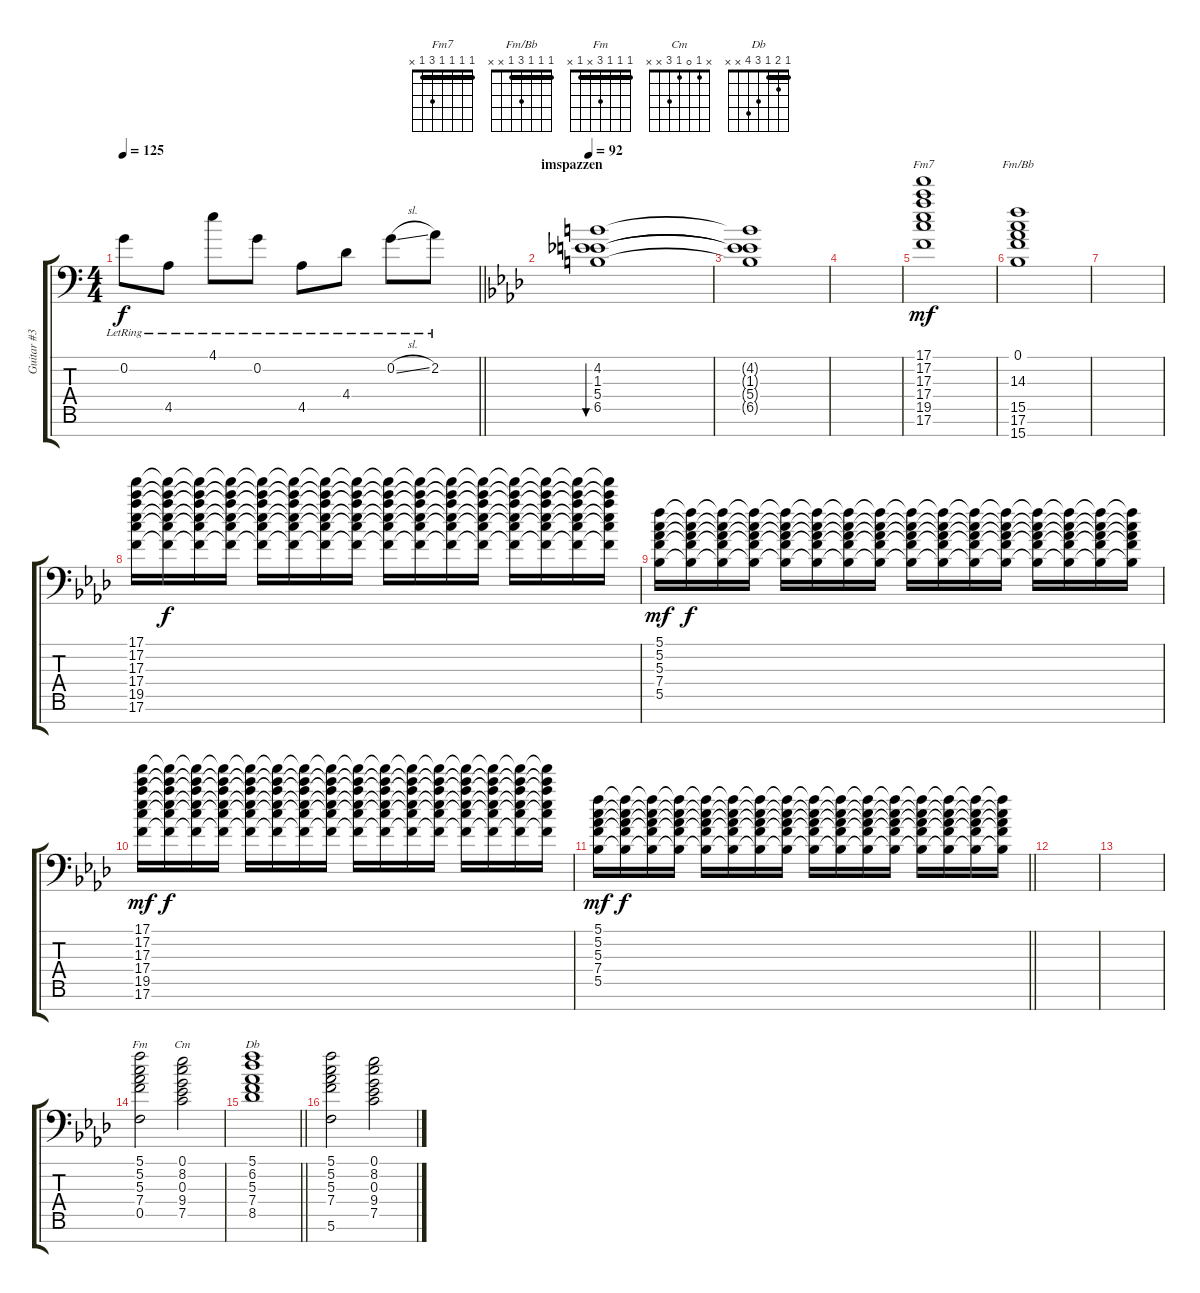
\track ("Guitar #3" "Guitar #3") {instrument distortionguitar}
\staff {score tabs}
\tuning (C4 G3 Eb3 Bb2 F2 C2 G1) {hide}
\chord ("Fm7" 1 1 1 1 3 1 x) {barre 1}
\chord ("Fm/Bb" 1 1 1 3 1 x x) {barre 1}
\chord ("Fm" 1 1 1 3 x 1 x) {barre 1}
\chord ("Cm" x 1 0 1 3 x x)
\chord ("Db" 1 2 1 3 4 x x) {barre 1}
\ts (4 4)
\tempo 125
\clef f4
\barLineRight lightlight
\ks c
0.2{lr}.8{dy f} 4.5{lr}.8 4.1{lr}.8 0.2{lr}.8 4.5{lr}.8 4.4{lr}.8 0.2{sl lr}.8 2.2{lr}.8 |
\section ("" "imspazzen")
\tempo 92
\ks ab
(4.2 1.3 5.4 6.5).1{bu 240 volume 0} |
\ks fminor
(4.2{t} 1.3{t} 5.4{t} 6.5{t}).1 |
|
(17.1 17.2 17.3 17.4 19.5 17.6).1{ch "Fm7" dy mf} |
(0.1 14.3 15.5 17.6 15.7).1{ch "Fm/Bb"} |
|
(17.1 17.2 17.3 17.4 19.5 17.6).16{balance 0} (17.1{t} 17.2{t} 17.3{t} 17.4{t} 19.5{t} 17.6{t}).16{dy f} (17.1{t} 17.2{t} 17.3{t} 17.4{t} 19.5{t} 17.6{t}).16 (17.1{t} 17.2{t} 17.3{t} 17.4{t} 19.5{t} 17.6{t}).16 (17.1{t} 17.2{t} 17.3{t} 17.4{t} 19.5{t} 17.6{t}).16{balance 16} (17.1{t} 17.2{t} 17.3{t} 17.4{t} 19.5{t} 17.6{t}).16 (17.1{t} 17.2{t} 17.3{t} 17.4{t} 19.5{t} 17.6{t}).16 (17.1{t} 17.2{t} 17.3{t} 17.4{t} 19.5{t} 17.6{t}).16 (17.1{t} 17.2{t} 17.3{t} 17.4{t} 19.5{t} 17.6{t}).16{balance 0} (17.1{t} 17.2{t} 17.3{t} 17.4{t} 19.5{t} 17.6{t}).16 (17.1{t} 17.2{t} 17.3{t} 17.4{t} 19.5{t} 17.6{t}).16 (17.1{t} 17.2{t} 17.3{t} 17.4{t} 19.5{t} 17.6{t}).16 (17.1{t} 17.2{t} 17.3{t} 17.4{t} 19.5{t} 17.6{t}).16{balance 16} (17.1{t} 17.2{t} 17.3{t} 17.4{t} 19.5{t} 17.6{t}).16 (17.1{t} 17.2{t} 17.3{t} 17.4{t} 19.5{t} 17.6{t}).16 (17.1{t} 17.2{t} 17.3{t} 17.4{t} 19.5{t} 17.6{t}).16 |
(5.1 5.2 5.3 7.4 5.5).16{dy mf balance 16} (5.1{t} 5.2{t} 5.3{t} 7.4{t} 5.5{t}).16{dy f} (5.1{t} 5.2{t} 5.3{t} 7.4{t} 5.5{t}).16 (5.1{t} 5.2{t} 5.3{t} 7.4{t} 5.5{t}).16 (5.1{t} 5.2{t} 5.3{t} 7.4{t} 5.5{t}).16{balance 0} (5.1{t} 5.2{t} 5.3{t} 7.4{t} 5.5{t}).16 (5.1{t} 5.2{t} 5.3{t} 7.4{t} 5.5{t}).16 (5.1{t} 5.2{t} 5.3{t} 7.4{t} 5.5{t}).16 (5.1{t} 5.2{t} 5.3{t} 7.4{t} 5.5{t}).16{balance 16} (5.1{t} 5.2{t} 5.3{t} 7.4{t} 5.5{t}).16 (5.1{t} 5.2{t} 5.3{t} 7.4{t} 5.5{t}).16 (5.1{t} 5.2{t} 5.3{t} 7.4{t} 5.5{t}).16 (5.1{t} 5.2{t} 5.3{t} 7.4{t} 5.5{t}).16{balance 0} (5.1{t} 5.2{t} 5.3{t} 7.4{t} 5.5{t}).16 (5.1{t} 5.2{t} 5.3{t} 7.4{t} 5.5{t}).16 (5.1{t} 5.2{t} 5.3{t} 7.4{t} 5.5{t}).16 |
(17.1 17.2 17.3 17.4 19.5 17.6).16{dy mf balance 0} (17.1{t} 17.2{t} 17.3{t} 17.4{t} 19.5{t} 17.6{t}).16{dy f} (17.1{t} 17.2{t} 17.3{t} 17.4{t} 19.5{t} 17.6{t}).16 (17.1{t} 17.2{t} 17.3{t} 17.4{t} 19.5{t} 17.6{t}).16 (17.1{t} 17.2{t} 17.3{t} 17.4{t} 19.5{t} 17.6{t}).16{balance 16} (17.1{t} 17.2{t} 17.3{t} 17.4{t} 19.5{t} 17.6{t}).16 (17.1{t} 17.2{t} 17.3{t} 17.4{t} 19.5{t} 17.6{t}).16 (17.1{t} 17.2{t} 17.3{t} 17.4{t} 19.5{t} 17.6{t}).16 (17.1{t} 17.2{t} 17.3{t} 17.4{t} 19.5{t} 17.6{t}).16{balance 0} (17.1{t} 17.2{t} 17.3{t} 17.4{t} 19.5{t} 17.6{t}).16 (17.1{t} 17.2{t} 17.3{t} 17.4{t} 19.5{t} 17.6{t}).16 (17.1{t} 17.2{t} 17.3{t} 17.4{t} 19.5{t} 17.6{t}).16 (17.1{t} 17.2{t} 17.3{t} 17.4{t} 19.5{t} 17.6{t}).16{balance 16} (17.1{t} 17.2{t} 17.3{t} 17.4{t} 19.5{t} 17.6{t}).16 (17.1{t} 17.2{t} 17.3{t} 17.4{t} 19.5{t} 17.6{t}).16 (17.1{t} 17.2{t} 17.3{t} 17.4{t} 19.5{t} 17.6{t}).16 |
\barLineRight lightlight
(5.1 5.2 5.3 7.4 5.5).16{dy mf balance 16} (5.1{t} 5.2{t} 5.3{t} 7.4{t} 5.5{t}).16{dy f} (5.1{t} 5.2{t} 5.3{t} 7.4{t} 5.5{t}).16 (5.1{t} 5.2{t} 5.3{t} 7.4{t} 5.5{t}).16 (5.1{t} 5.2{t} 5.3{t} 7.4{t} 5.5{t}).16{balance 0} (5.1{t} 5.2{t} 5.3{t} 7.4{t} 5.5{t}).16 (5.1{t} 5.2{t} 5.3{t} 7.4{t} 5.5{t}).16 (5.1{t} 5.2{t} 5.3{t} 7.4{t} 5.5{t}).16 (5.1{t} 5.2{t} 5.3{t} 7.4{t} 5.5{t}).16{balance 16} (5.1{t} 5.2{t} 5.3{t} 7.4{t} 5.5{t}).16 (5.1{t} 5.2{t} 5.3{t} 7.4{t} 5.5{t}).16 (5.1{t} 5.2{t} 5.3{t} 7.4{t} 5.5{t}).16 (5.1{t} 5.2{t} 5.3{t} 7.4{t} 5.5{t}).16{balance 0} (5.1{t} 5.2{t} 5.3{t} 7.4{t} 5.5{t}).16 (5.1{t} 5.2{t} 5.3{t} 7.4{t} 5.5{t}).16 (5.1{t} 5.2{t} 5.3{t} 7.4{t} 5.5{t}).16 |
|
|
(5.1 5.2 5.3 7.4 0.5).2{ch "Fm" balance 0} (0.1 8.2 0.3 9.4 7.5).2{ch "Cm" balance 16} |
\barLineRight lightlight
(5.1 6.2 5.3 7.4 8.5).1{ch "Db" balance 8} |
(5.1 5.2 5.3 7.4 5.6).2{balance 0} (0.1 8.2 0.3 9.4 7.5).2{balance 16}
